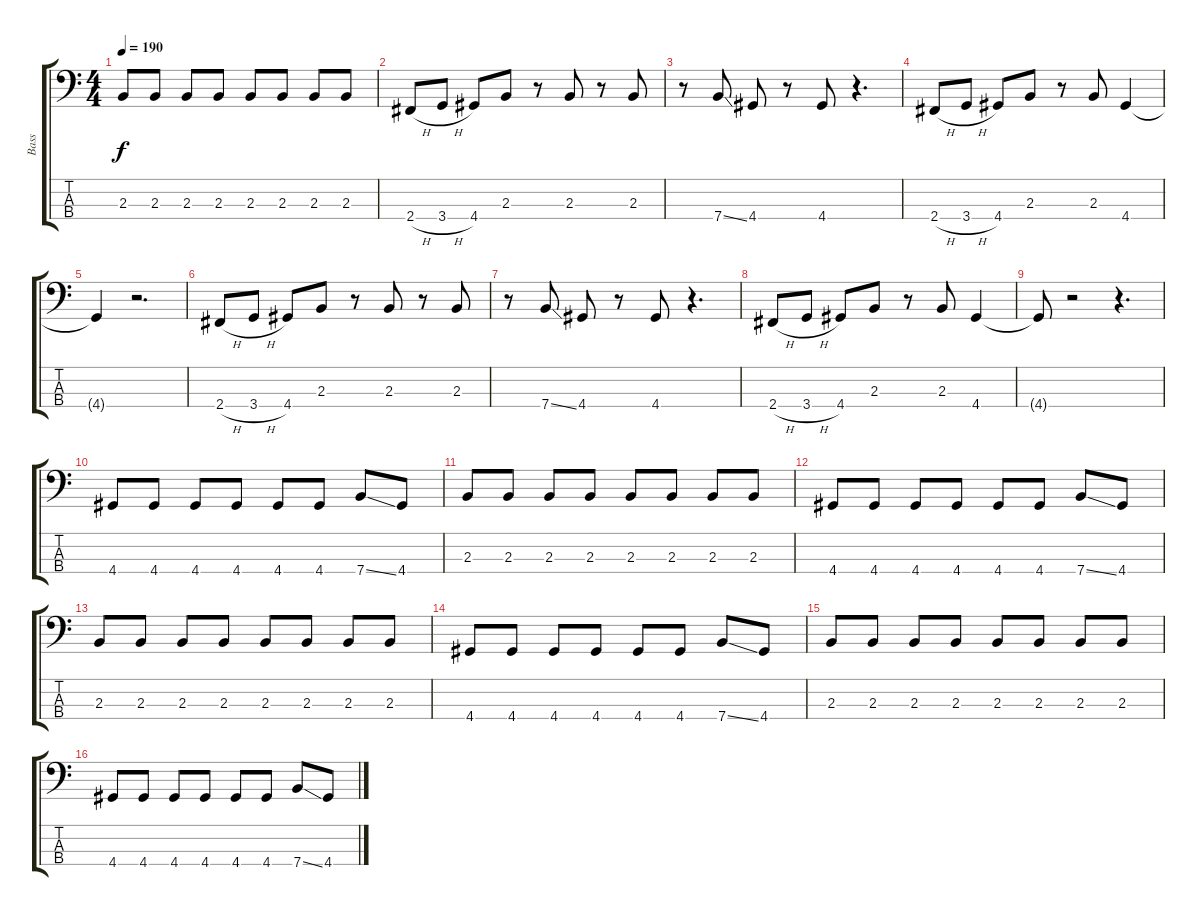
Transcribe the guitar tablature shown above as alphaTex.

\track ("Bass" "Bass") {instrument electricbasspick}
\staff {score tabs}
\tuning (G2 D2 A1 E1) {hide}
\ts (4 4)
\tempo 190
\clef f4
\ks c
2.3.8{dy f} 2.3.8 2.3.8 2.3.8 2.3.8 2.3.8 2.3.8 2.3.8 |
2.4{h}.8 3.4{h}.8 4.4.8 2.3.8 r.8 2.3.8 r.8 2.3.8 |
r.8 7.4{ss}.8 4.4.8 r.8 4.4.8 r.4{d} |
2.4{h}.8 3.4{h}.8 4.4.8 2.3.8 r.8 2.3.8 4.4.4 |
4.4{t}.4 r.2{d} |
2.4{h}.8 3.4{h}.8 4.4.8 2.3.8 r.8 2.3.8 r.8 2.3.8 |
r.8 7.4{ss}.8 4.4.8 r.8 4.4.8 r.4{d} |
2.4{h}.8 3.4{h}.8 4.4.8 2.3.8 r.8 2.3.8 4.4.4 |
4.4{t}.8 r.2 r.4{d} |
4.4.8 4.4.8 4.4.8 4.4.8 4.4.8 4.4.8 7.4{ss}.8 4.4.8 |
2.3.8 2.3.8 2.3.8 2.3.8 2.3.8 2.3.8 2.3.8 2.3.8 |
4.4.8 4.4.8 4.4.8 4.4.8 4.4.8 4.4.8 7.4{ss}.8 4.4.8 |
2.3.8 2.3.8 2.3.8 2.3.8 2.3.8 2.3.8 2.3.8 2.3.8 |
4.4.8 4.4.8 4.4.8 4.4.8 4.4.8 4.4.8 7.4{ss}.8 4.4.8 |
2.3.8 2.3.8 2.3.8 2.3.8 2.3.8 2.3.8 2.3.8 2.3.8 |
4.4.8 4.4.8 4.4.8 4.4.8 4.4.8 4.4.8 7.4{ss}.8 4.4.8
